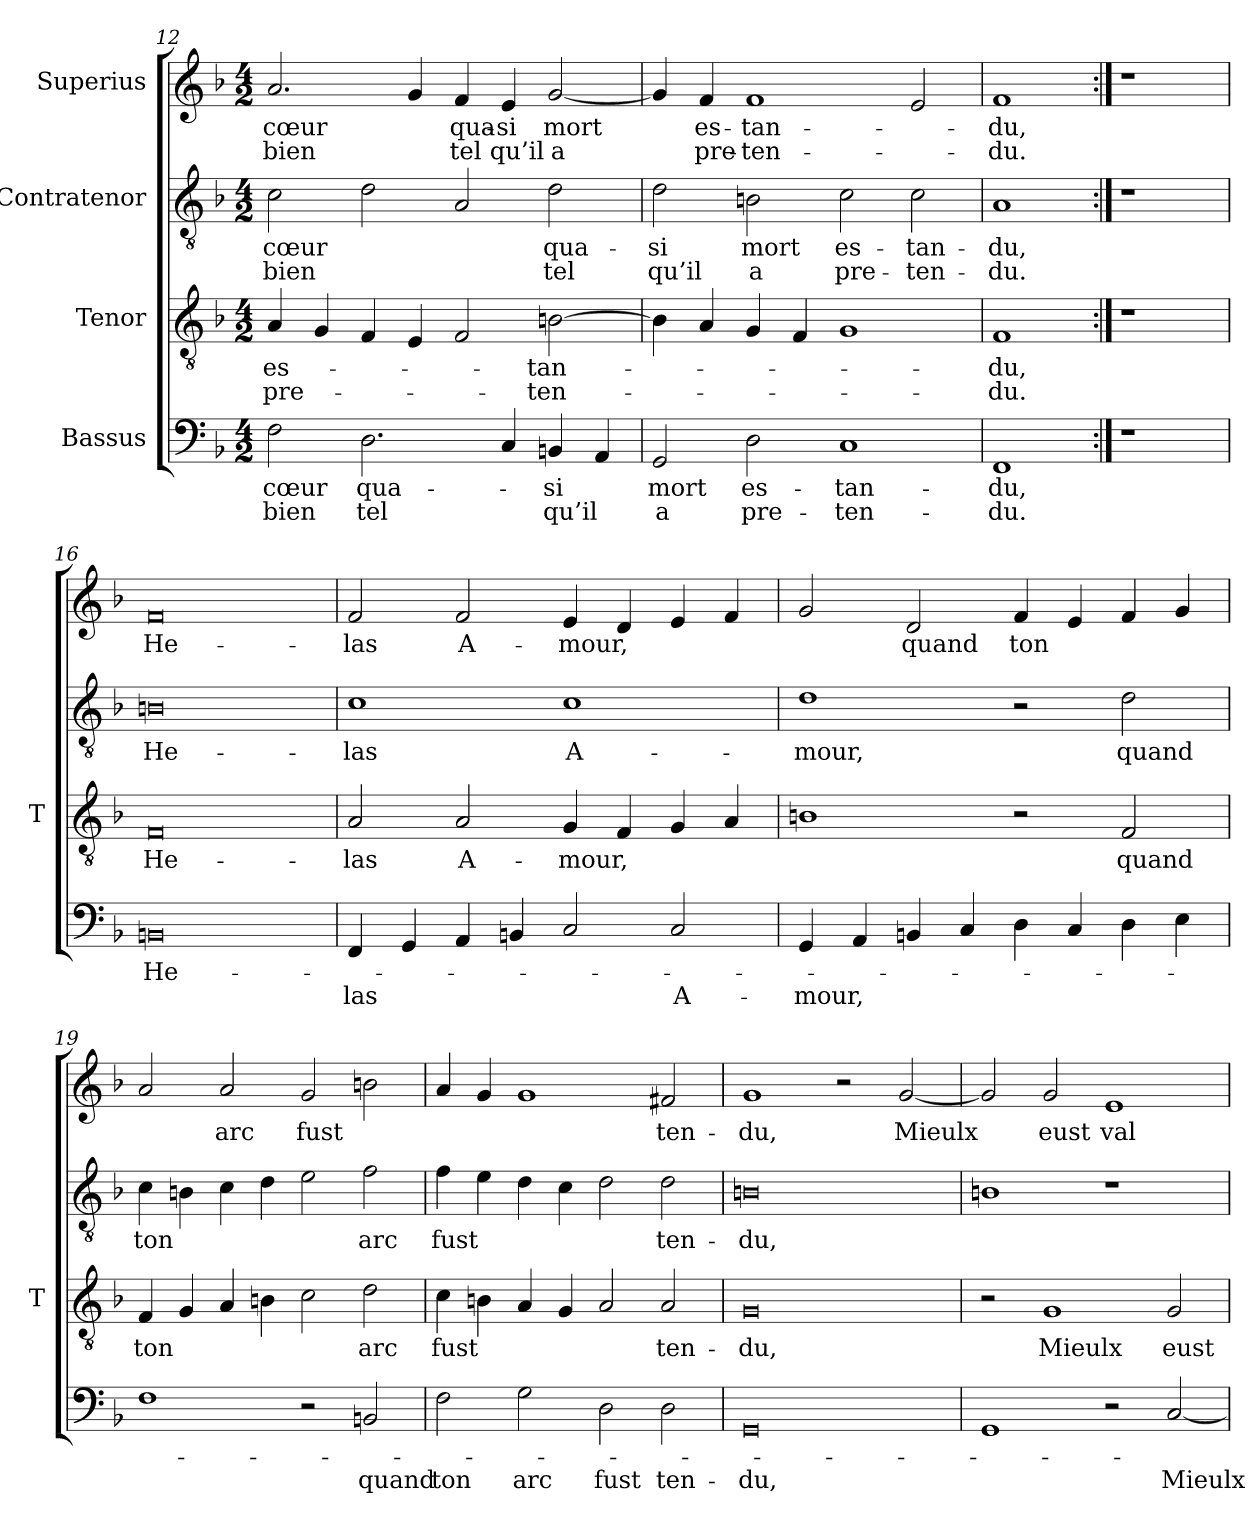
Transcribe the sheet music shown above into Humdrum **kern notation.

**kern	**text	**text	**kern	**text	**text	**kern	**text	**text	**kern	**text	**text
*part4	*part4	*part4	*part3	*part3	*part3	*part2	*part2	*part2	*part1	*part1	*part1
*staff4	*staff4	*staff4	*staff3	*staff3	*staff3	*staff2	*staff2	*staff2	*staff1	*staff1	*staff1
*I"Bassus	*	*	*I"Tenor	*	*	*I"Contratenor	*	*	*I"Superius	*	*
*	*	*	*I'T	*	*	*	*	*	*	*	*
*clefF4	*	*	*clefGv2	*	*	*clefGv2	*	*	*clefG2	*	*
*k[b-]	*	*	*k[b-]	*	*	*k[b-]	*	*	*k[b-]	*	*
*M4/2	*	*	*M4/2	*	*	*M4/2	*	*	*M4/2	*	*
=12	=12	=12	=12	=12	=12	=12	=12	=12	=12	=12	=12
2F	-cœur	-bien	4A	es-	pre-	2c	-cœur	-bien	2.a	-cœur	-bien
.	.	.	4G	.	.	.	.	.	.	.	.
2.D	qua-	-tel	4F	.	.	2d	.	.	.	.	.
.	.	.	4E	.	.	.	.	.	4g	.	.
.	.	.	2F	.	.	2A	.	.	4f	qua-	-tel
4C	.	.	.	.	.	.	.	.	4e	-si	-qu’il
4BBn	-si	-qu’il	[2Bn	tan-	ten-	2d	qua-	-tel	[2g	-mort	-a
4AA	.	.	.	.	.	.	.	.	.	.	.
=13	=13	=13	=13	=13	=13	=13	=13	=13	=13	=13	=13
2GG	-mort	-a	4B]	.	.	2d	-si	-qu’il	4g]	.	.
.	.	.	4A	.	.	.	.	.	4f	es-	pre-
2D	es-	pre-	4G	.	.	2Bn	-mort	-a	1f	tan-	ten-
.	.	.	4F	.	.	.	.	.	.	.	.
1C	tan-	ten-	1G	.	.	2c	es-	pre-	.	.	.
.	.	.	.	.	.	2c	tan-	ten-	2e	.	.
=14	=14	=14	=14	=14	=14	=14	=14	=14	=14	=14	=14
1FF	-du,	-du.	1F	-du,	-du.	1A	-du,	-du.	1f	-du,	-du.
=15:|!	=15:|!	=15:|!	=15:|!	=15:|!	=15:|!	=15:|!	=15:|!	=15:|!	=15:|!	=15:|!	=15:|!
1r	.	.	1r	.	.	1r	.	.	1r	.	.
=16	=16	=16	=16	=16	=16	=16	=16	=16	=16	=16	=16
0BBn	He-	.	0F	He-	.	0Bn	He-	.	0f	He-	.
=17	=17	=17	=17	=17	=17	=17	=17	=17	=17	=17	=17
4FF	.	-las	2A	-las	.	1c	-las	.	2f	-las	.
4GG	.	.	.	.	.	.	.	.	.	.	.
4AA	.	.	2A	A-	.	.	.	.	2f	A-	.
4BBn	.	.	.	.	.	.	.	.	.	.	.
2C	.	.	4G	-mour,	.	1c	A-	.	4e	-mour,	.
.	.	.	4F	.	.	.	.	.	4d	.	.
2C	.	A-	4G	.	.	.	.	.	4e	.	.
.	.	.	4A	.	.	.	.	.	4f	.	.
=18	=18	=18	=18	=18	=18	=18	=18	=18	=18	=18	=18
4GG	.	-mour,	1Bn	.	.	1d	-mour,	.	2g	.	.
4AA	.	.	.	.	.	.	.	.	.	.	.
4BBn	.	.	.	.	.	.	.	.	2d	-quand	.
4C	.	.	.	.	.	.	.	.	.	.	.
4D	.	.	2r	.	.	2r	.	.	4f	-ton	.
4C	.	.	.	.	.	.	.	.	4e	.	.
4D	.	.	2F	-quand	.	2d	-quand	.	4f	.	.
4E	.	.	.	.	.	.	.	.	4g	.	.
=19	=19	=19	=19	=19	=19	=19	=19	=19	=19	=19	=19
1F	.	.	4F	-ton	.	4c	-ton	.	2a	.	.
.	.	.	4G	.	.	4Bn	.	.	.	.	.
.	.	.	4A	.	.	4c	.	.	2a	-arc	.
.	.	.	4Bn	.	.	4d	.	.	.	.	.
2r	.	.	2c	.	.	2e	.	.	2g	-fust	.
2BBn	.	-quand	2d	-arc	.	2f	-arc	.	2b	.	.
=20	=20	=20	=20	=20	=20	=20	=20	=20	=20	=20	=20
2F	.	-ton	4c	-fust	.	4f	-fust	.	4a	.	.
.	.	.	4Bn	.	.	4e	.	.	4g	.	.
2G	.	-arc	4A	.	.	4d	.	.	1g	.	.
.	.	.	4G	.	.	4c	.	.	.	.	.
2D	.	-fust	2A	.	.	2d	.	.	.	.	.
2D	.	ten-	2A	ten-	.	2d	ten-	.	2f#X	ten-	.
=21	=21	=21	=21	=21	=21	=21	=21	=21	=21	=21	=21
0GG	.	-du,	0G	-du,	.	0Bn	-du,	.	1g	-du,	.
.	.	.	.	.	.	.	.	.	2r	.	.
.	.	.	.	.	.	.	.	.	[2g	-Mieulx	.
=22	=22	=22	=22	=22	=22	=22	=22	=22	=22	=22	=22
1GG	.	.	2r	.	.	1Bn	.	.	2g]	.	.
.	.	.	1G	-Mieulx	.	.	.	.	2g	-eust	.
2r	.	.	.	.	.	1r	.	.	1e	val-	.
[2C	.	-Mieulx	2G	-eust	.	.	.	.	.	.	.
=	=	=	=	=	=	=	=	=	=	=	=
*-	*-	*-	*-	*-	*-	*-	*-	*-	*-	*-	*-
